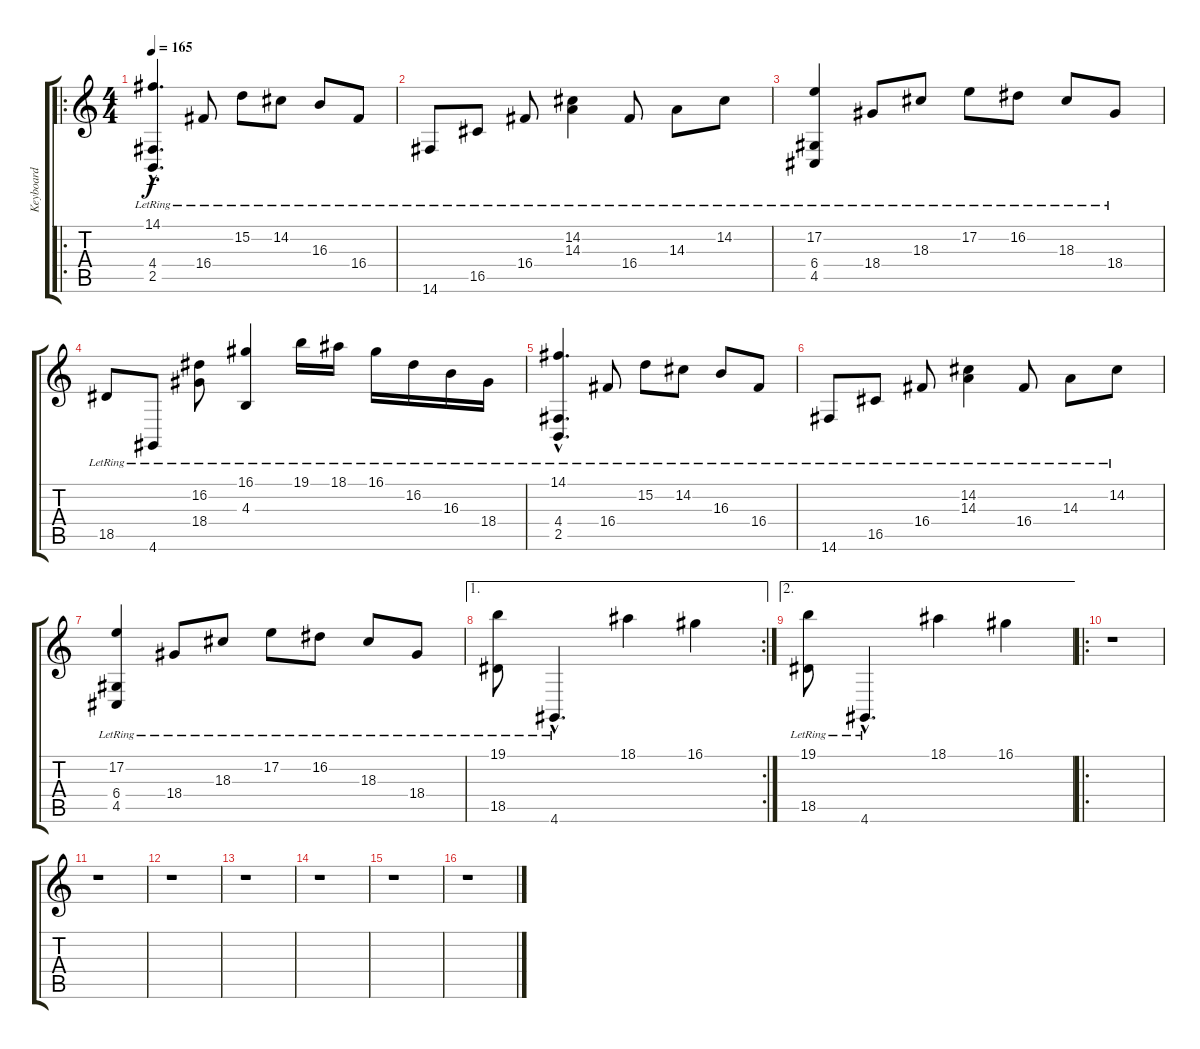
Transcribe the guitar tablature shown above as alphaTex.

\track ("Keyboard" "Keyboard") {instrument acousticgrandpiano}
\staff {score tabs}
\tuning (E4 B3 G3 D3 A2 E2) {hide}
\ro
\ts (4 4)
\tempo 165
\clef g2
\ks c
(14.1{hac lr} 4.4{hac lr} 2.5{hac lr}).4{d dy f} 16.4{lr}.8 15.2{lr}.8 14.2{lr}.8 16.3{lr}.8 16.4{lr}.8 |
14.6{lr}.8 16.5{lr}.8 16.4{lr}.8 (14.2{lr} 14.3{lr}).4 16.4{lr}.8 14.3{lr}.8 14.2{lr}.8 |
(17.2{lr} 6.4{lr} 4.5{lr}).4 18.4{lr}.8 18.3{lr}.8 17.2{lr}.8 16.2{lr}.8 18.3{lr}.8 18.4{lr}.8 |
18.5{lr}.8 4.6{lr}.8 (16.2{lr} 18.4{lr}).8 (16.1{lr} 4.3{lr}).4 19.1{lr}.16 18.1{lr}.16 16.1{lr}.16 16.2{lr}.16 16.3{lr}.16 18.4{lr}.16 |
(14.1{hac lr} 4.4{hac lr} 2.5{hac lr}).4{d} 16.4{lr}.8 15.2{lr}.8 14.2{lr}.8 16.3{lr}.8 16.4{lr}.8 |
14.6{lr}.8 16.5{lr}.8 16.4{lr}.8 (14.2{lr} 14.3{lr}).4 16.4{lr}.8 14.3{lr}.8 14.2{lr}.8 |
(17.2{lr} 6.4{lr} 4.5{lr}).4 18.4{lr}.8 18.3{lr}.8 17.2{lr}.8 16.2{lr}.8 18.3{lr}.8 18.4{lr}.8 |
\ae 1
\rc 2
(19.1{lr} 18.5{lr}).8 4.6{hac lr}.4{d} 18.1.4 16.1.4 |
\ae 2
(19.1{lr} 18.5{lr}).8 4.6{hac lr}.4{d} 18.1.4 16.1.4 |
\ro
r.1 |
r.1 |
r.1 |
r.1 |
r.1 |
r.1 |
r.1
